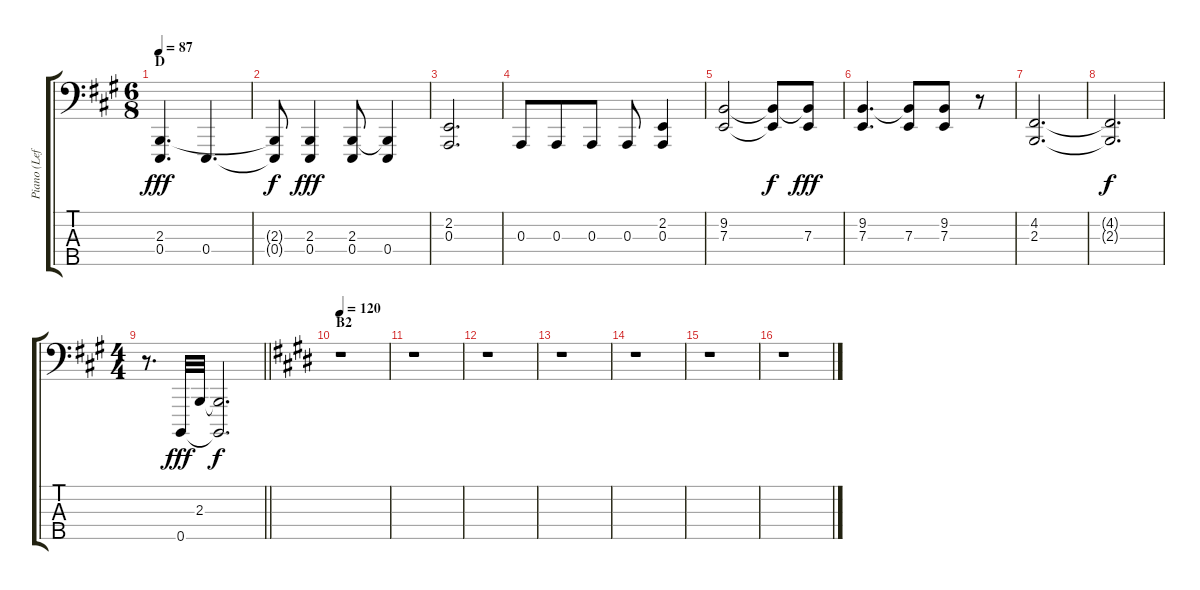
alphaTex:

\track ("Piano (Left Hand)" "Piano (Lef") {instrument acousticgrandpiano}
\staff {score tabs}
\tuning (G2 D2 A1 E1 B0) {hide}
\ts (6 8)
\section ("" "D")
\tempo 87
\clef f4
\ks a
(2.3 0.4).4{d dy fff} 0.4.4{d} |
(2.3{t} 0.4{t}).8{dy f} (2.3 0.4).4{dy fff} (2.3 0.4).8 (2.3{t} 0.4).4 |
(2.2 0.3).2{d} |
0.3.8 0.3.8 0.3.8 0.3.8 (2.2 0.3).4 |
(9.2 7.3).2 (9.2{t} 7.3{t}).8{dy f} (9.2{t} 7.3).8{dy fff} |
(9.2 7.3).4{d} (9.2{t} 7.3).8 (9.2 7.3).8 r.8 |
(4.2 2.3).2{d} |
(4.2{t} 2.3{t}).2{d dy f} |
\ts (4 4)
\barLineRight lightlight
r.8{d} 0.5.32{dy fff} 2.3.32 (2.3{t} 0.5{t}).2{d dy f} |
\section ("" "B2")
\tempo 120
\ks e
r.1 |
r.1 |
r.1 |
r.1 |
r.1 |
r.1 |
r.1
